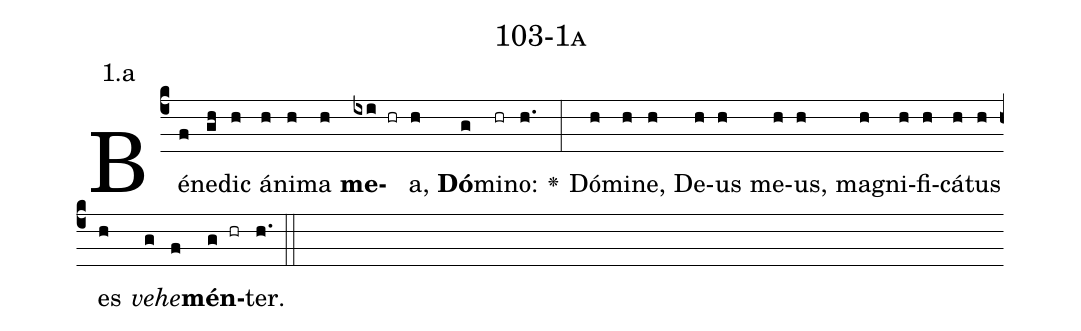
name: 103-1a;
annotation: 1.a;
%%
(c4)Bé(f)ne(gh)dic(h) á(h)ni(h)ma(h) <b>me</b>(ixi hr)a,(h) <b>Dó</b>(g)mi(hr)no:(h.) <v>\greheightstar</v>(:) Dó(h)mi(h)ne,(h) De(h)us(h) me(h)us,(h) ma(h)gni(h)fi(h)cá(h)tus(h) es(h) <i>ve</i>(g)<i>he</i>(f)<b>mén</b>(g hr)ter.(h.) (::)


%E(h) u(h) o(g) u(f) a(g) e.(h.) (::)
